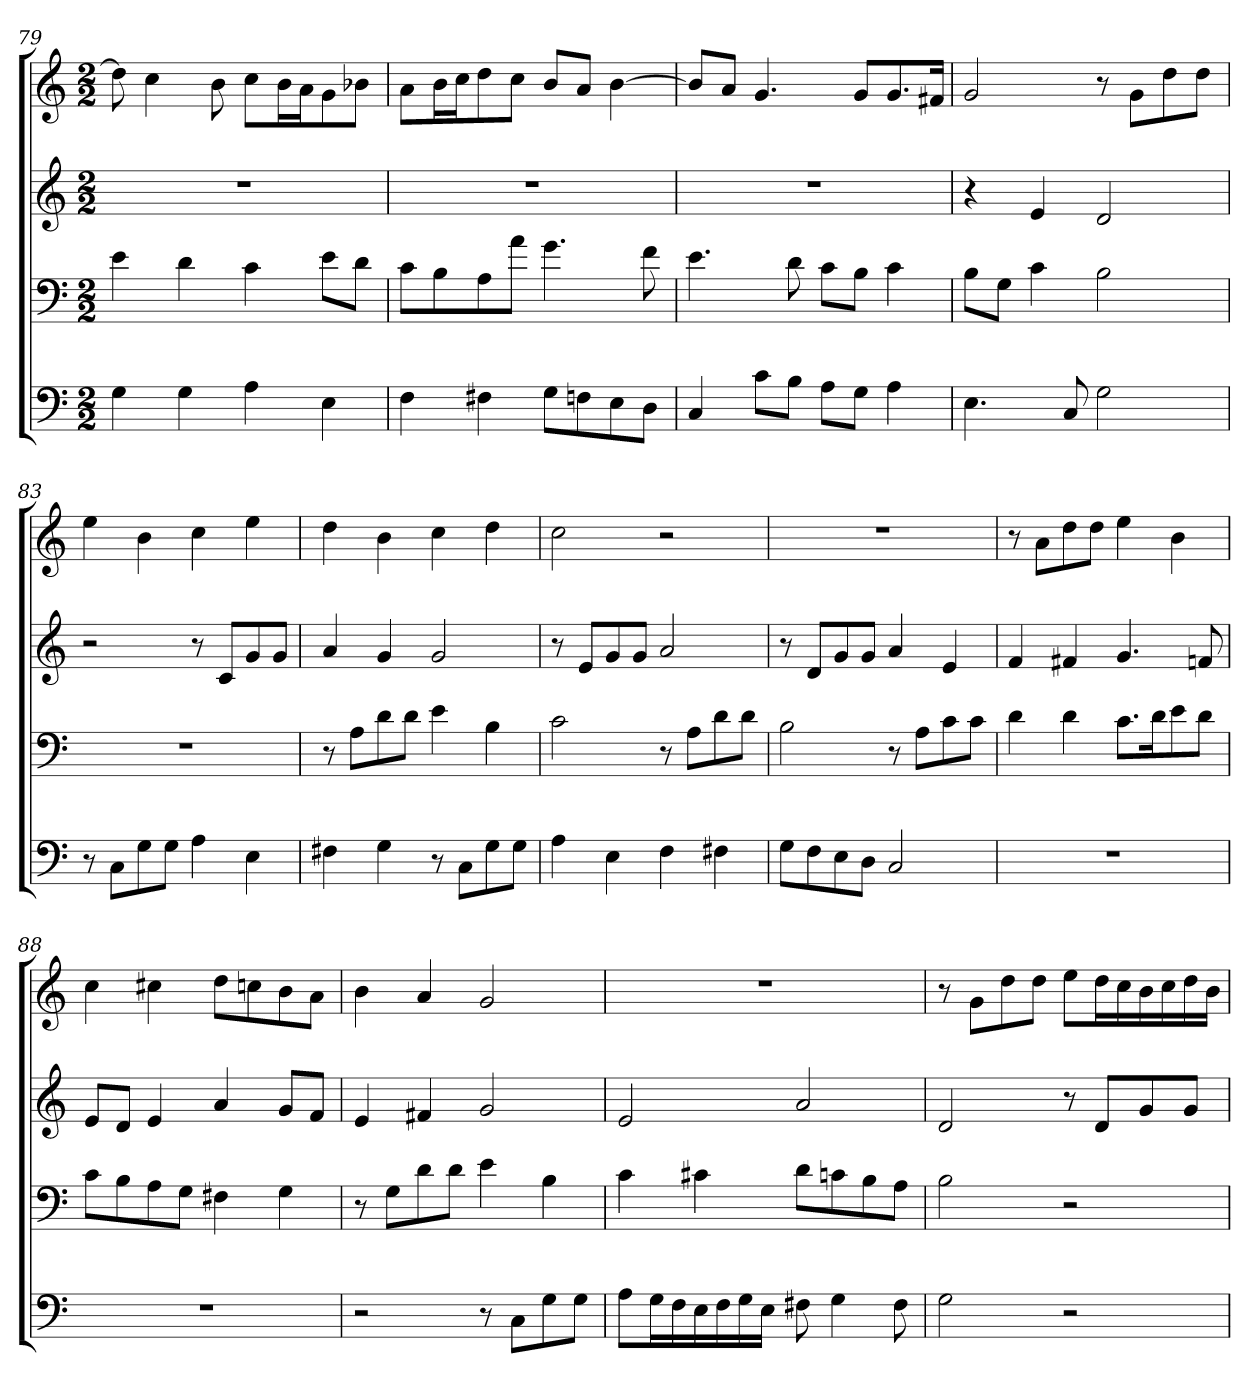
**kern	**kern	**kern	**kern
*part4	*part3	*part2	*part1
*staff4	*staff3	*staff2	*staff1
*clefF4	*clefF4	*clefG2	*clefG2
*k[]	*k[]	*k[]	*k[]
*G:mix	*G:mix	*G:mix	*G:mix
*M2/2	*M2/2	*M2/2	*M2/2
=79	=79	=79	=79
4G	4e	1r	8dd]
.	.	.	4cc
4G	4d	.	.
.	.	.	8b
4A	4c	.	8cc\L
.	.	.	16b\L
.	.	.	16a\J
4E	8e\L	.	8g\
.	8d\J	.	8b-X\J
=80	=80	=80	=80
4F	8c\L	1r	8a\L
.	8B\	.	16b\L
.	.	.	16cc\J
4F#X	8A\	.	8dd\
.	8a\J	.	8cc\J
8G\L	4.g	.	8b/L
8Fn\	.	.	8a/J
8E\	.	.	[4b
8D\J	8f	.	.
=81	=81	=81	=81
4C	4.e	1r	8b/L]
.	.	.	8a/J
8c\L	.	.	4.g
8B\J	8d	.	.
8A\L	8c\L	.	.
8G\J	8B\J	.	8g/L
4A	4c	.	8.g/
.	.	.	16f#X/Jk
=82	=82	=82	=82
4.E	8B\L	4r	2g
.	8G\J	.	.
.	4c	4e	.
8C	.	.	.
2G	2B	2d	8r
.	.	.	8g\L
.	.	.	8dd\
.	.	.	8dd\J
=83	=83	=83	=83
8r	1r	2r	4ee
8C\L	.	.	.
8G\	.	.	4b
8G\J	.	.	.
4A	.	8r	4cc
.	.	8c/L	.
4E	.	8g/	4ee
.	.	8g/J	.
=84	=84	=84	=84
4F#X	8r	4a	4dd
.	8A\L	.	.
4G	8d\	4g	4b
.	8d\J	.	.
8r	4e	2g	4cc
8C\L	.	.	.
8G\	4B	.	4dd
8G\J	.	.	.
=85	=85	=85	=85
4A	2c	8r	2cc
.	.	8e/L	.
4E	.	8g/	.
.	.	8g/J	.
4F	8r	2a	2r
.	8A\L	.	.
4F#X	8d\	.	.
.	8d\J	.	.
=86	=86	=86	=86
8G\L	2B	8r	1r
8F\	.	8d/L	.
8E\	.	8g/	.
8D\J	.	8g/J	.
2C	8r	4a	.
.	8A\L	.	.
.	8c\	4e	.
.	8c\J	.	.
=87	=87	=87	=87
1r	4d	4f	8r
.	.	.	8a\L
.	4d	4f#X	8dd\
.	.	.	8dd\J
.	8.c\L	4.g	4ee
.	16d\K	.	.
.	8e\	.	4b
.	8d\J	8fn	.
=88	=88	=88	=88
1r	8c\L	8e/L	4cc
.	8B\	8d/J	.
.	8A\	4e	4cc#X
.	8G\J	.	.
.	4F#X	4a	8dd\L
.	.	.	8ccn\
.	4G	8g/L	8b\
.	.	8f/J	8a\J
=89	=89	=89	=89
2r	8r	4e	4b
.	8G\L	.	.
.	8d\	4f#X	4a
.	8d\J	.	.
8r	4e	2g	2g
8C\L	.	.	.
8G\	4B	.	.
8G\J	.	.	.
=90	=90	=90	=90
8A\L	4c	2e	1r
16G\L	.	.	.
16F\	.	.	.
16E\	4c#X	.	.
16F\	.	.	.
16G\	.	.	.
16E\JJ	.	.	.
8F#X	8d\L	2a	.
4G	8cn\	.	.
.	8B\	.	.
8F#	8A\J	.	.
=91	=91	=91	=91
2G	2B	2d	8r
.	.	.	8g\L
.	.	.	8dd\
.	.	.	8dd\J
2r	2r	8r	8ee\L
.	.	8d/L	16dd\L
.	.	.	16cc\
.	.	8g/	16b\
.	.	.	16cc\
.	.	8g/J	16dd\
.	.	.	16b\JJ
=	=	=	=
*-	*-	*-	*-
